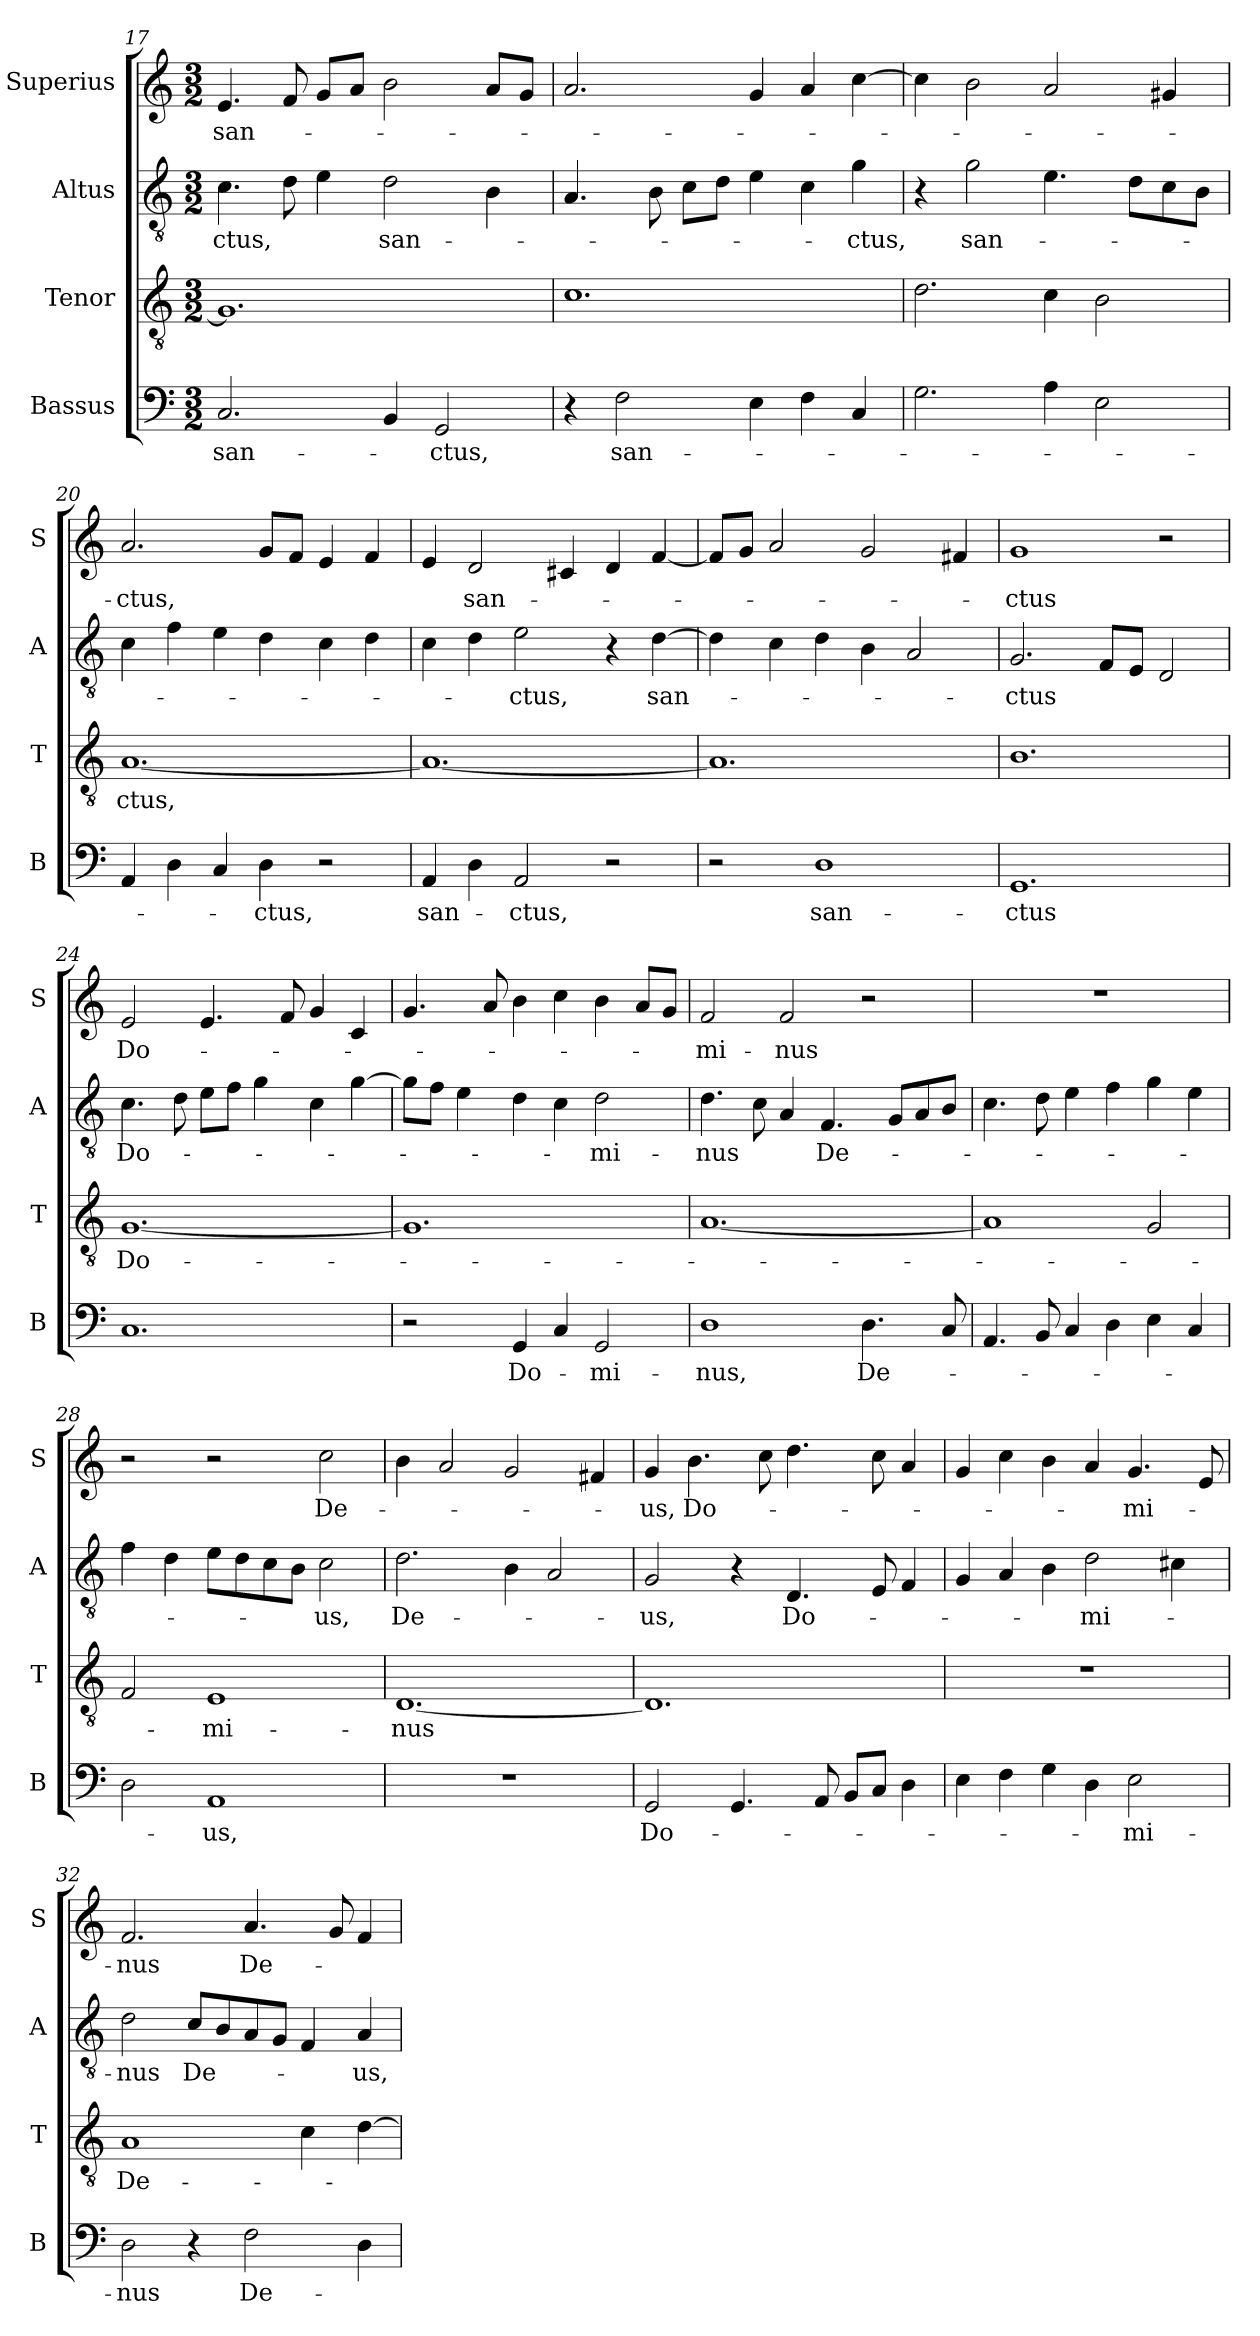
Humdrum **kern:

**kern	**text	**kern	**text	**kern	**text	**kern	**text
*part4	*part4	*part3	*part3	*part2	*part2	*part1	*part1
*staff4	*staff4	*staff3	*staff3	*staff2	*staff2	*staff1	*staff1
*I"Bassus	*	*I"Tenor	*	*I"Altus	*	*I"Superius	*
*I'B	*	*I'T	*	*I'A	*	*I'S	*
*clefF4	*	*clefGv2	*	*clefGv2	*	*clefG2	*
*k[]	*	*k[]	*	*k[]	*	*k[]	*
*M3/2	*	*M3/2	*	*M3/2	*	*M3/2	*
=17	=17	=17	=17	=17	=17	=17	=17
!	!LO:LY:i	!	!	!	!LO:LY:i	!	!LO:LY:i
2.C	san-	1.G]	.	4.c	-ctus,	4.e	san-
.	.	.	.	8d	.	8f	.
.	.	.	.	4e	.	8gL	.
.	.	.	.	.	.	8aJ	.
!	!	!	!	!	!LO:LY:i	!	!
4BB	.	.	.	2d	san-	2b	.
!	!LO:LY:i	!	!	!	!	!	!
2GG	-ctus,	.	.	.	.	.	.
.	.	.	.	4B	.	8aL	.
.	.	.	.	.	.	8gJ	.
=18	=18	=18	=18	=18	=18	=18	=18
4r	.	1.c	.	4.A	.	2.a	.
!	!LO:LY:i	!	!	!	!	!	!
2F	san-	.	.	.	.	.	.
.	.	.	.	8B	.	.	.
.	.	.	.	8cL	.	.	.
.	.	.	.	8dJ	.	.	.
4E	.	.	.	4e	.	4g	.
4F	.	.	.	4c	.	4a	.
!	!	!	!	!	!LO:LY:i	!	!
4C	.	.	.	4g	-ctus,	[4cc	.
=19	=19	=19	=19	=19	=19	=19	=19
2.G	.	2.d	.	4r	.	4cc]	.
!	!	!	!	!	!LO:LY:i	!	!
.	.	.	.	2g	san-	2b	.
4A	.	4c	.	4.e	.	2a	.
2E	.	2B	.	.	.	.	.
.	.	.	.	8dL	.	.	.
.	.	.	.	8c	.	4g#X	.
.	.	.	.	8BJ	.	.	.
=20	=20	=20	=20	=20	=20	=20	=20
!	!	!	!	!	!	!	!LO:LY:i
4AA	.	[1.A	-ctus,	4c	.	2.a	-ctus,
4D	.	.	.	4f	.	.	.
4C	.	.	.	4e	.	.	.
!	!LO:LY:i	!	!	!	!	!	!
4D	-ctus,	.	.	4d	.	8gL	.
.	.	.	.	.	.	8fJ	.
2r	.	.	.	4c	.	4e	.
.	.	.	.	4d	.	4f	.
=21	=21	=21	=21	=21	=21	=21	=21
!	!LO:LY:i	!	!	!	!	!	!
4AA	san-	1.A_	.	4c	.	4e	.
!	!	!	!	!	!	!	!LO:LY:i
4D	.	.	.	4d	.	2d	san-
!	!LO:LY:i	!	!	!	!LO:LY:i	!	!
2AA	-ctus,	.	.	2e	-ctus,	.	.
.	.	.	.	.	.	4c#i	.
2r	.	.	.	4r	.	4d	.
!	!	!	!	!	!LO:LY:i	!	!
.	.	.	.	[4d	san-	[4f	.
=22	=22	=22	=22	=22	=22	=22	=22
2r	.	1.A]	.	4d]	.	8fL]	.
.	.	.	.	.	.	8gJ	.
.	.	.	.	4c	.	2a	.
1D	san-	.	.	4d	.	.	.
.	.	.	.	4B	.	2g	.
.	.	.	.	2A	.	.	.
.	.	.	.	.	.	4f#X	.
=23	=23	=23	=23	=23	=23	=23	=23
!	!	!	!	!	!LO:LY:i	!	!LO:LY:i
1.GG	-ctus	1.B	.	2.G	-ctus	1g	-ctus
.	.	.	.	8FL	.	.	.
.	.	.	.	8EJ	.	.	.
.	.	.	.	2D	.	2r	.
=24	=24	=24	=24	=24	=24	=24	=24
!	!	!	!LO:LY:i	!	!LO:LY:i	!	!LO:LY:i
1.C	.	[1.G	Do-	4.c	Do-	2e	Do-
.	.	.	.	8d	.	.	.
.	.	.	.	8eL	.	4.e	.
.	.	.	.	8fJ	.	.	.
.	.	.	.	4g	.	.	.
.	.	.	.	.	.	8f	.
.	.	.	.	4c	.	4g	.
.	.	.	.	[4g	.	4c	.
=25	=25	=25	=25	=25	=25	=25	=25
2r	.	1.G]	.	8gL]	.	4.g	.
.	.	.	.	8fJ	.	.	.
.	.	.	.	4e	.	.	.
.	.	.	.	.	.	8a	.
!	!LO:LY:i	!	!	!	!	!	!
4GG	Do-	.	.	4d	.	4b	.
4C	.	.	.	4c	.	4cc	.
!	!LO:LY:i	!	!	!	!LO:LY:i	!	!
2GG	-mi-	.	.	2d	-mi-	4b	.
.	.	.	.	.	.	8aL	.
.	.	.	.	.	.	8gJ	.
=26	=26	=26	=26	=26	=26	=26	=26
!	!LO:LY:i	!	!	!	!LO:LY:i	!	!LO:LY:i
1D	-nus,	[1.A	.	4.d	-nus	2f	-mi-
.	.	.	.	8c	.	.	.
!	!	!	!	!	!	!	!LO:LY:i
.	.	.	.	4A	.	2f	-nus
!	!	!	!	!	!LO:LY:i	!	!
.	.	.	.	4.F	De-	.	.
!	!LO:LY:i	!	!	!	!	!	!
4.D	De-	.	.	.	.	2r	.
.	.	.	.	8GL	.	.	.
.	.	.	.	8A	.	.	.
8C	.	.	.	8BJ	.	.	.
=27	=27	=27	=27	=27	=27	=27	=27
4.AA	.	1A]	.	4.c	.	1.r	.
8BB	.	.	.	8d	.	.	.
4C	.	.	.	4e	.	.	.
4D	.	.	.	4f	.	.	.
4E	.	2G	.	4g	.	.	.
4C	.	.	.	4e	.	.	.
=28	=28	=28	=28	=28	=28	=28	=28
2D	.	2F	.	4f	.	2r	.
.	.	.	.	4d	.	.	.
!	!LO:LY:i	!	!LO:LY:i	!	!	!	!
1AA	-us,	1E	-mi-	8eL	.	2r	.
.	.	.	.	8d	.	.	.
.	.	.	.	8c	.	.	.
.	.	.	.	8BJ	.	.	.
!	!	!	!	!	!LO:LY:i	!	!LO:LY:i
.	.	.	.	2c	-us,	2cc	De-
=29	=29	=29	=29	=29	=29	=29	=29
!	!	!	!LO:LY:i	!	!LO:LY:i	!	!
1.r	.	[1.D	-nus	2.d	De-	4b	.
.	.	.	.	.	.	2a	.
.	.	.	.	4B	.	2g	.
.	.	.	.	2A	.	.	.
.	.	.	.	.	.	4f#X	.
=30	=30	=30	=30	=30	=30	=30	=30
!	!	!	!	!	!LO:LY:i	!	!LO:LY:i
2GG	Do-	1.D]	.	2G	-us,	4g	-us,
.	.	.	.	.	.	4.b	Do-
4.GG	.	.	.	4r	.	.	.
.	.	.	.	.	.	8cc	.
!	!	!	!	!	!LO:LY:i	!	!
.	.	.	.	4.D	Do-	4.dd	.
8AA	.	.	.	.	.	.	.
8BBL	.	.	.	.	.	.	.
8CJ	.	.	.	8E	.	8cc	.
4D	.	.	.	4F	.	4a	.
=31	=31	=31	=31	=31	=31	=31	=31
4E	.	1.r	.	4G	.	4g	.
4F	.	.	.	4A	.	4cc	.
4G	.	.	.	4B	.	4b	.
!	!	!	!	!	!LO:LY:i	!	!
4D	.	.	.	2d	-mi-	4a	.
2E	-mi-	.	.	.	.	4.g	-mi-
.	.	.	.	4c#X	.	.	.
.	.	.	.	.	.	8e	.
=32	=32	=32	=32	=32	=32	=32	=32
!	!	!	!LO:LY:i	!	!LO:LY:i	!	!
2D	-nus	1A	De-	2d	-nus	2.f	-nus
!	!	!	!	!	!LO:LY:i	!	!
4r	.	.	.	8cL	De-	.	.
.	.	.	.	8B	.	.	.
2F	De-	.	.	8A	.	4.a	De-
.	.	.	.	8GJ	.	.	.
.	.	4c	.	4F	.	.	.
.	.	.	.	.	.	8g	.
!	!	!	!	!	!LO:LY:i	!	!
4D	.	[4d	.	4A	-us,	4f	.
=	=	=	=	=	=	=	=
*-	*-	*-	*-	*-	*-	*-	*-
